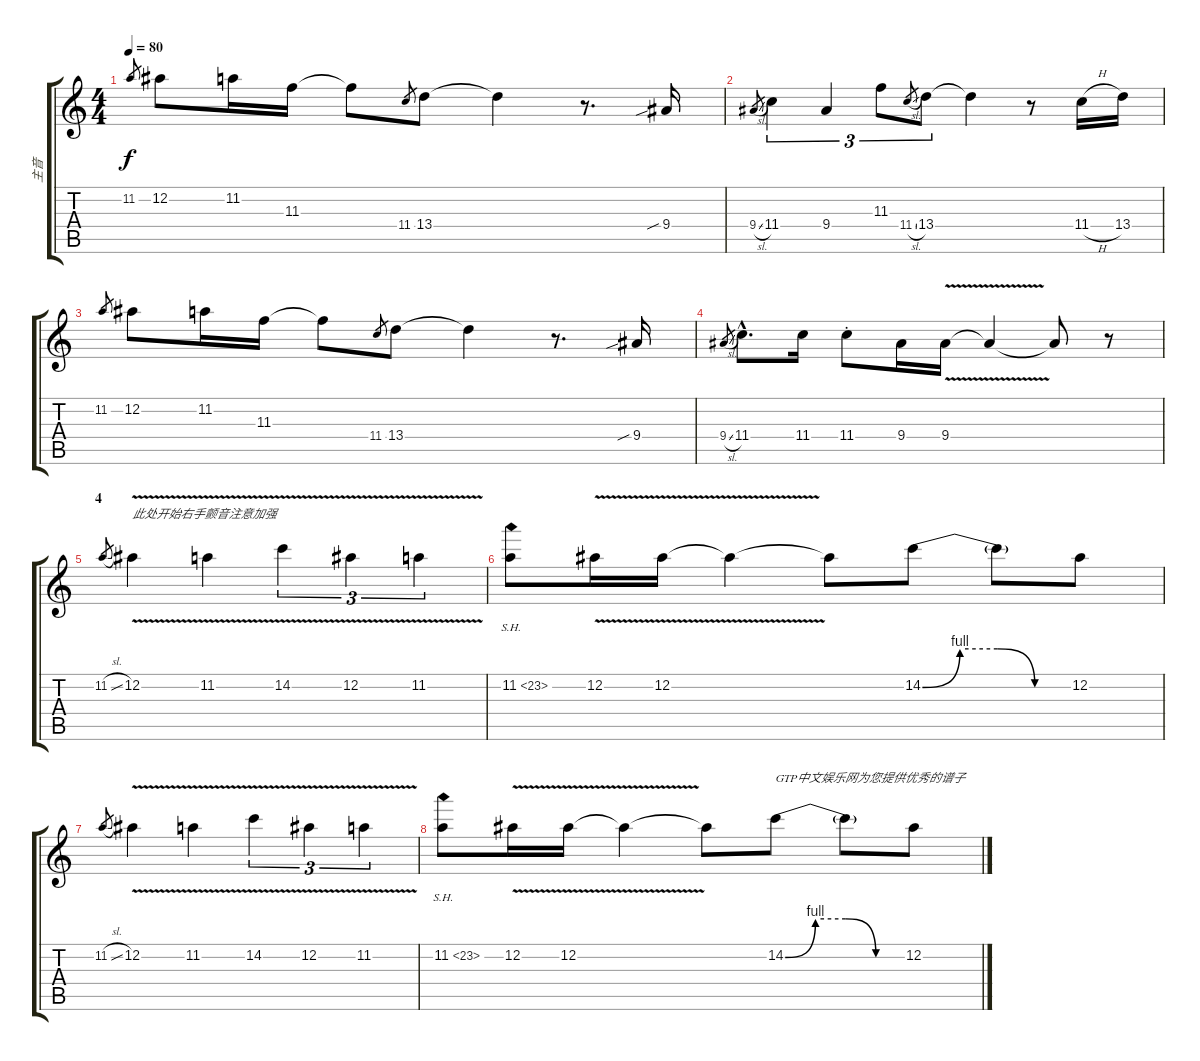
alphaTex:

\track ("主音" "主音") {instrument overdrivenguitar}
\staff {score tabs}
\tuning (Eb4 Bb3 Gb3 Db3 Ab2 Eb2) {hide}
\ts (4 4)
\tempo 80
\clef g2
\ks c
11.2.8{gr dy f} 12.2.8 11.2.16 11.3.16 11.3{t}.8 11.4.8{gr} 13.4.8 13.4{t}.4 r.8{d} 9.4{sib}.16 |
9.4{sl}.8{gr} 11.4.4{tu (3 2)} 9.4.4{tu (3 2)} 11.3.8{tu (3 2)} 11.4{sl}.8{gr} 13.4.8{tu (3 2)} 13.4{t}.4 r.8 11.4{h}.16 13.4.16 |
11.2.8{gr} 12.2.8 11.2.16 11.3.16 11.3{t}.8 11.4.8{gr} 13.4.8 13.4{t}.4 r.8{d} 9.4{sib}.16 |
9.4{sl}.8{gr} 11.4{hac}.8{d} 11.4.16 11.4{st}.8 9.4.16 9.4{v}.16 9.4{t}.4 9.4{t}.8 r.8 |
\section ("" "4")
11.2{sl}.8{gr} 12.2{v}.4{txt "此处开始右手颤音注意加强"} 11.2{v}.4 14.2{v}.4{tu (3 2)} 12.2{v}.4{tu (3 2)} 11.2{v}.4{tu (3 2)} |
11.2{sh 12}.8 12.2{v}.16 12.2{v}.16 12.2{t}.4 12.2{t}.8 14.2{be (custom 0 0 15 4 30 4 45 0 60 0)}.8 14.2{t}.8 12.2.8 |
11.2{sl}.8{gr} 12.2{v}.4 11.2{v}.4 14.2{v}.4{tu (3 2)} 12.2{v}.4{tu (3 2)} 11.2{v}.4{tu (3 2)} |
11.2{sh 12}.8 12.2{v}.16 12.2{v}.16 12.2{t}.4 12.2{t}.8 14.2{be (custom 0 0 15 4 30 4 45 0 60 0)}.8{txt "GTP中文娱乐网为您提供优秀的谱子"} 14.2{t}.8 12.2.8
